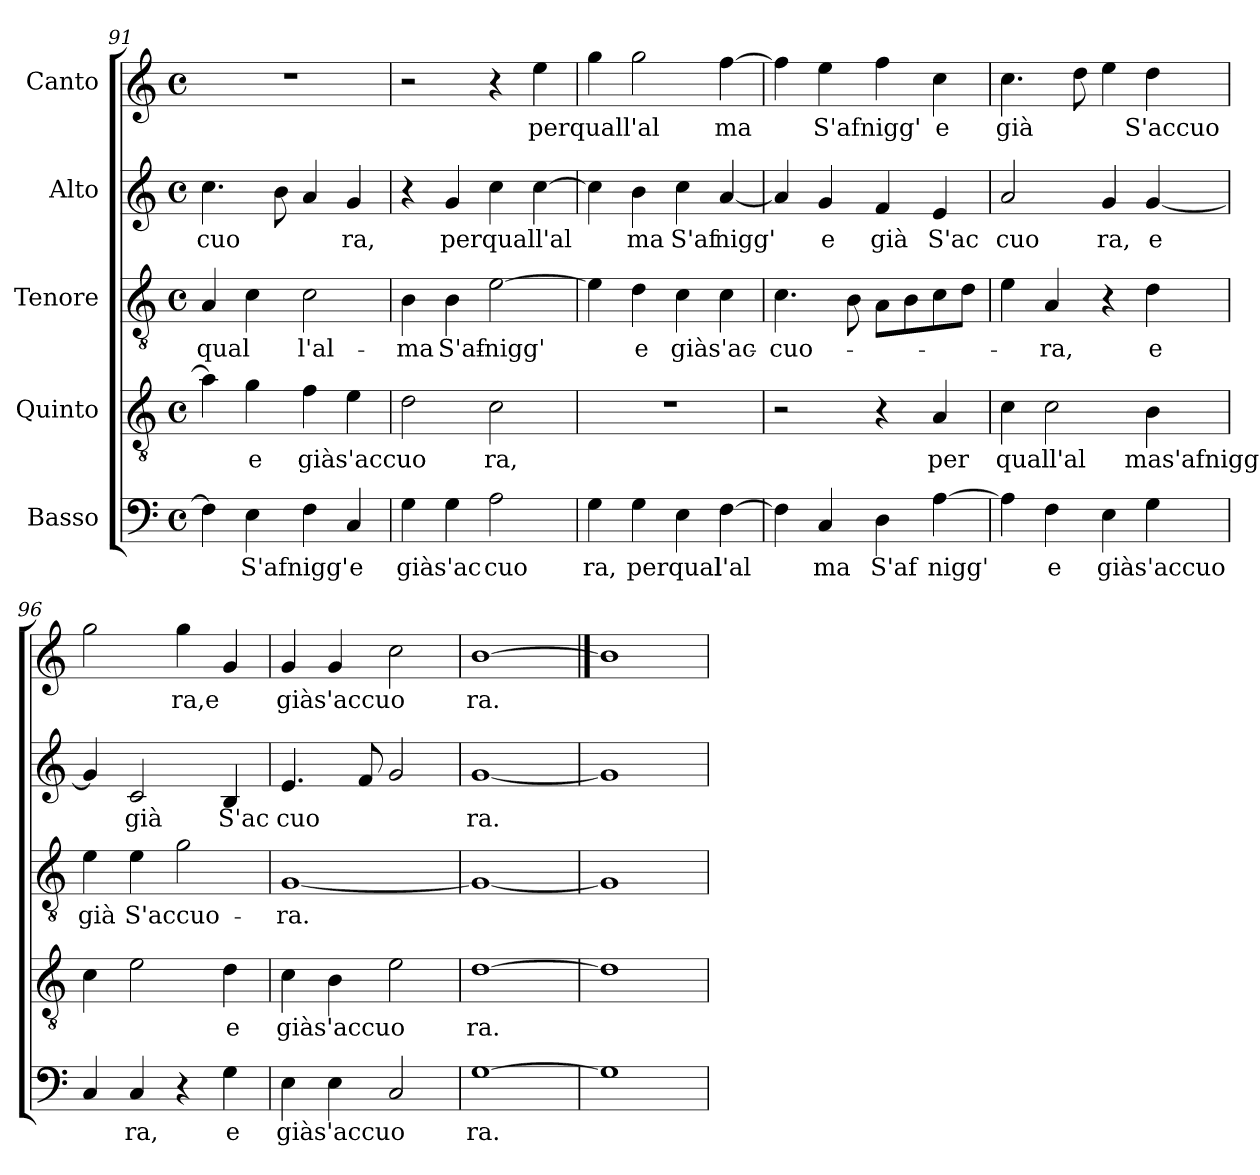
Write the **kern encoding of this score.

**kern	**text	**kern	**text	**kern	**text	**kern	**text	**kern	**text
*part5	*part5	*part4	*part4	*part3	*part3	*part2	*part2	*part1	*part1
*staff5	*staff5	*staff4	*staff4	*staff3	*staff3	*staff2	*staff2	*staff1	*staff1
*I"Basso	*	*I"Quinto	*	*I"Tenore	*	*I"Alto	*	*I"Canto	*
!!LO:LB:g=z
*clefF4	*	*clefGv2	*	*clefGv2	*	*clefG2	*	*clefG2	*
*	*	*	*	*	*	*k[]	*	*	*
*	*	*	*	*	*	*C:	*	*	*
*M4/4	*	*M4/4	*	*M4/4	*	*M4/4	*	*M4/4	*
*met(c)	*	*met(c)	*	*met(c)	*	*met(c)	*	*met(c)	*
=91	=91	=91	=91	=91	=91	=91	=91	=91	=91
!	!	!	!	!	!LO:LY:b	!	!LO:LY:b	!	!
4F\]	.	4a\]	.	4A/	qual	4.cc\	cuo	1r	.
!	!LO:LY:b	!	!LO:LY:b:cj	!	!	!	!	!	!
4E\	S'afnigg'	4g\	e	4c\	.	.	.	.	.
.	.	.	.	.	.	8b\	.	.	.
!	!	!	!LO:LY:b	!	!LO:LY:b:cj	!	!	!	!
4F\	.	4f\	giàs'accuo	2c\	l'al-	4a/	.	.	.
!	!LO:LY:b:cj	!	!	!	!	!	!LO:LY:b:cj	!	!
4C/	e	4e\	.	.	.	4g/	ra,	.	.
=92	=92	=92	=92	=92	=92	=92	=92	=92	=92
!	!LO:LY:b	!	!	!	!LO:LY:b:cj	!	!	!	!
4G\	giàs'ac	2d\	.	4B\	-ma	4r	.	2r	.
!	!	!	!	!	!LO:LY:b:cj	!	!LO:LY:b	!	!
4G\	.	.	.	4B\	S'af-	4g/	perquall'al	.	.
!	!LO:LY:b:cj	!	!LO:LY:b:cj	!	!LO:LY:b	!	!	!	!
2A\	cuo	2c\	ra,	[>2e\	-nigg'	4cc\	.	4r	.
!	!	!	!	!	!	!	!	!	!LO:LY:b
.	.	.	.	.	.	[>4cc\	.	4ee\	perquall'al
=93	=93	=93	=93	=93	=93	=93	=93	=93	=93
!	!LO:LY:b:cj	!	!	!	!	!	!	!	!
4G\	ra,	1r	.	4e\]	.	4cc\]	.	4gg\	.
!	!LO:LY:b	!	!	!	!LO:LY:b:cj	!	!LO:LY:b:cj	!	!
4G\	perqual	.	.	4d\	e	4b\	ma	2gg\	.
!	!	!	!	!	!LO:LY:b	!	!LO:LY:b:cj	!	!
4E\	.	.	.	4c\	giàs'ac-	4cc\	S'af	.	.
!	!LO:LY:b	!	!	!	!	!	!LO:LY:b	!	!LO:LY:b
[>4F\	l'al	.	.	4c\	.	[<4a/	nigg'	[>4ff\	ma
=94	=94	=94	=94	=94	=94	=94	=94	=94	=94
!	!	!	!	!	!LO:LY:b	!	!	!	!
4F\]	.	2r	.	4.c\	-cuo-	4a/]	.	4ff\]	.
!	!LO:LY:b:cj	!	!	!	!	!	!LO:LY:b:cj	!	!LO:LY:b
4C/	ma	.	.	.	.	4g/	e	4ee\	S'afnigg'
.	.	.	.	8B\	.	.	.	.	.
!	!LO:LY:b:cj	!	!	!	!	!	!LO:LY:b:cj	!	!
4D\	S'af	4r	.	8A\L	.	4f/	già	4ff\	.
.	.	.	.	8B\	.	.	.	.	.
!	!LO:LY:b	!	!LO:LY:b:cj	!	!	!	!LO:LY:b:cj	!	!LO:LY:b:cj
[>4A\	nigg'	4A/	per	8c\	.	4e/	S'ac	4cc\	e
.	.	.	.	8d\J	.	.	.	.	.
=95	=95	=95	=95	=95	=95	=95	=95	=95	=95
!	!	!	!LO:LY:b:cj	!	!	!	!LO:LY:b:cj	!	!LO:LY:b
4A\]	.	4c\	quall'al	4e\	.	2a/	cuo	4.cc\	già
!	!LO:LY:b:cj	!	!	!	!LO:LY:b:cj	!	!	!	!
4F\	e	2c\	.	4A/	-ra,	.	.	.	.
.	.	.	.	.	.	.	.	8dd\	.
!	!LO:LY:b	!	!	!	!	!	!LO:LY:b:cj	!	!
4E\	giàs'accuo	.	.	4r	.	4g/	ra,	4ee\	.
!	!	!	!LO:LY:b	!	!LO:LY:b:cj	!	!LO:LY:b:cj	!	!LO:LY:b:cj
4G\	.	4B\	mas'afnigg'	4d\	e	[<4g/	e	4dd\	S'accuo
=96	=96	=96	=96	=96	=96	=96	=96	=96	=96
!	!	!	!	!	!LO:LY:b:cj	!	!	!	!
4C/	.	4c\	.	4e\	già	4g/]	.	2gg\	.
!	!LO:LY:b:cj	!	!	!	!LO:LY:b:cj	!	!LO:LY:b:cj	!	!
4C/	ra,	2e\	.	4e\	S'accuo-	2c/	già	.	.
!	!	!	!	!	!	!	!	!	!LO:LY:b:cj
4r	.	.	.	2g\	.	.	.	4gg\	ra,e
!	!LO:LY:b:cj	!	!LO:LY:b:cj	!	!	!	!LO:LY:b:cj	!	!
4G\	e	4d\	e	.	.	4B/	S'ac	4g/	.
=97	=97	=97	=97	=97	=97	=97	=97	=97	=97
!	!LO:LY:b	!	!LO:LY:b	!	!LO:LY:b:cj	!	!LO:LY:b	!	!LO:LY:b
4E\	giàs'accuo	4c\	giàs'accuo	[<1G	-ra.	4.e/	cuo	4g/	giàs'accuo
4E\	.	4B\	.	.	.	.	.	4g/	.
.	.	.	.	.	.	8f/	.	.	.
2C/	.	2e\	.	.	.	2g/	.	2cc\	.
=98	=98	=98	=98	=98	=98	=98	=98	=98	=98
!	!LO:LY:b:cj	!	!LO:LY:b:cj	!	!	!	!LO:LY:b:cj	!	!LO:LY:b:cj
[1G	ra.	[1d	ra.	1G_	.	[1g	ra.	[1b	ra.
=99	==99	=99	==99	=99	==99	=99	==99	==99	==99
1G]	.	1d]	.	1G]	.	1g]	.	1b]	.
=	=	=	=	=	=	=	=	=	=
*-	*-	*-	*-	*-	*-	*-	*-	*-	*-
